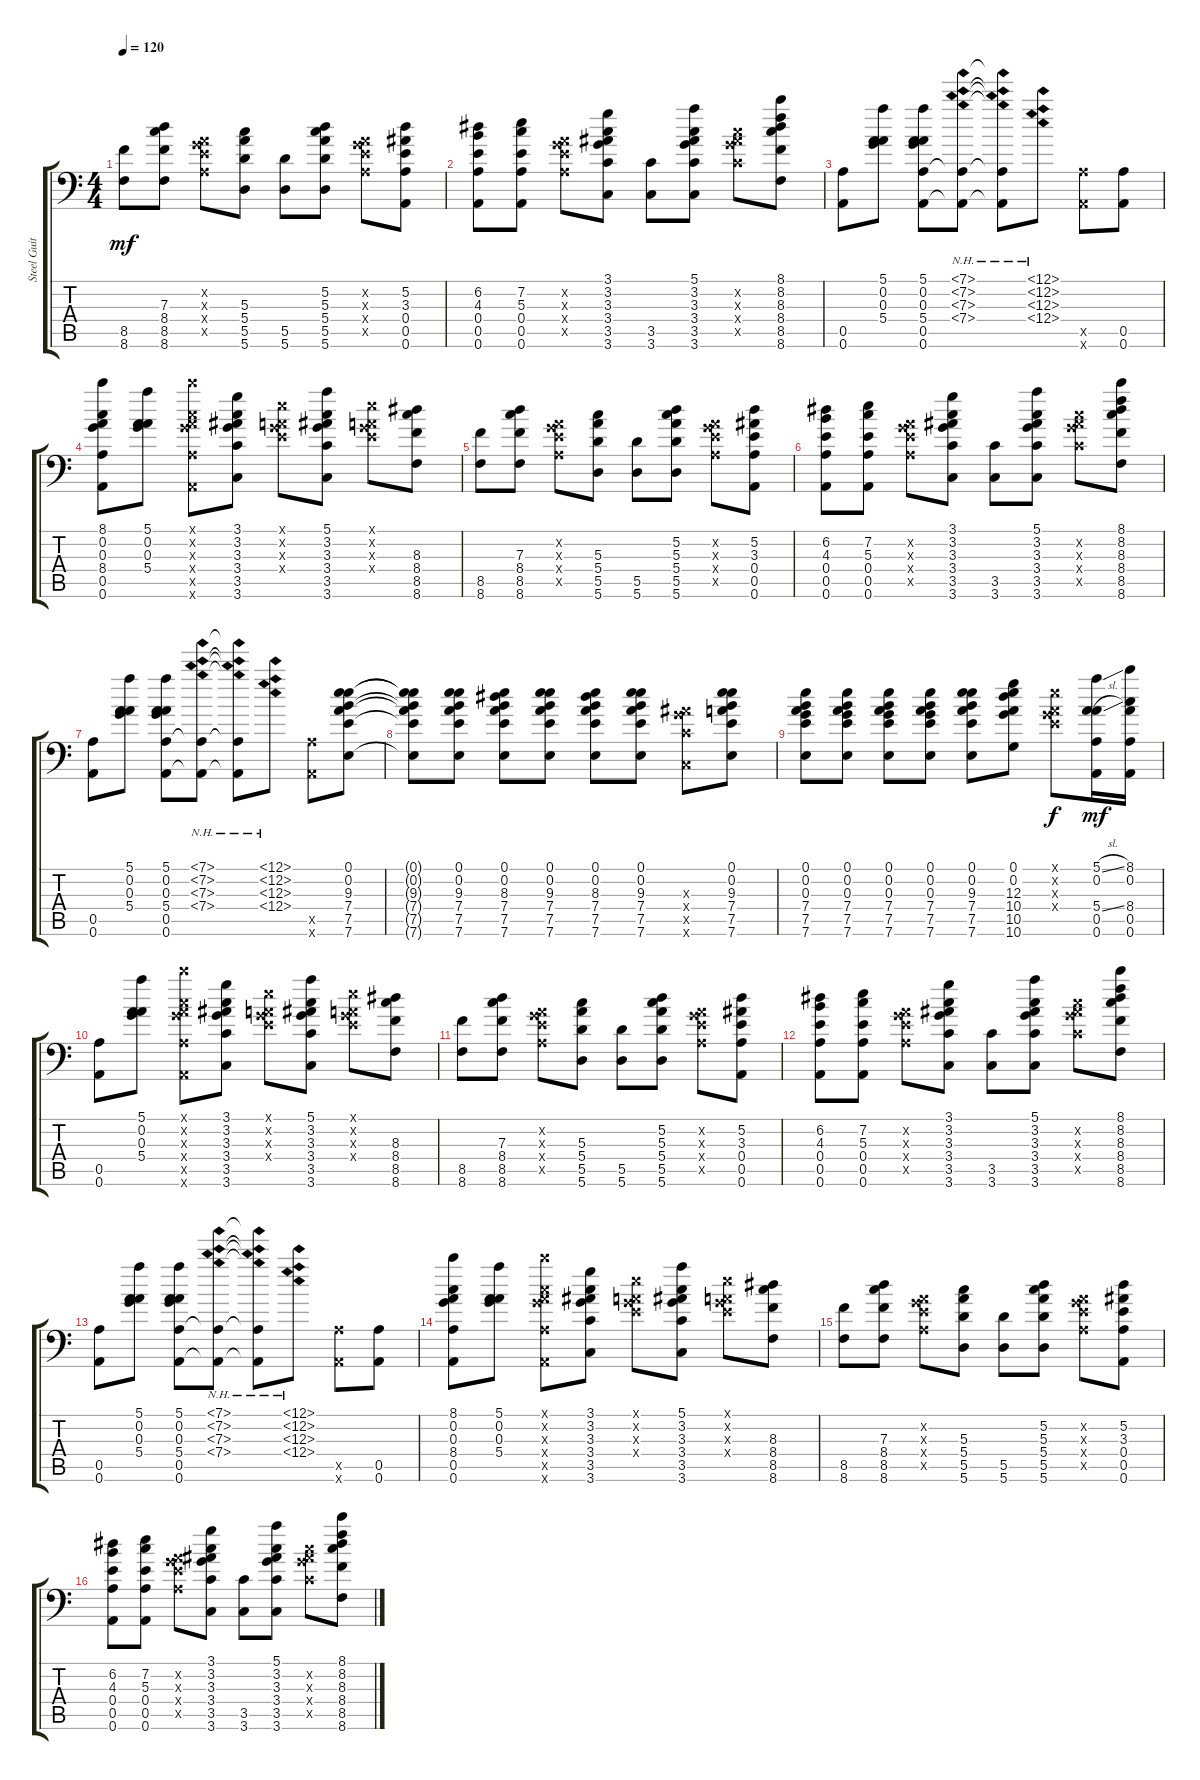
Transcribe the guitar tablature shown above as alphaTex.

\track ("Steel Guitar" "Steel Guit") {instrument acousticguitarsteel}
\staff {score tabs}
\tuning (E4 A3 G3 E3 A2 A1) {hide}
\ts (4 4)
\tempo 120
\clef f4
\ks c
(8.5 8.6).8{dy mf} (7.3 8.4 8.5 8.6).8 (0.2{x} 0.3{x} 0.4{x} 0.5{x}).8 (5.3 5.4 5.5 5.6).8 (5.5 5.6).8 (5.2 5.3 5.4 5.5 5.6).8 (0.2{x} 0.3{x} 0.4{x} 0.5{x}).8 (5.2 3.3 0.4 0.5 0.6).8 |
(6.2 4.3 0.4 0.5 0.6).8 (7.2 5.3 0.4 0.5 0.6).8 (0.2{x} 0.3{x} 0.4{x} 0.5{x}).8 (3.1 3.2 3.3 3.4 3.5 3.6).8 (3.5 3.6).8 (5.1 3.2 3.3 3.4 3.5 3.6).8 (3.2{x} 3.3{x} 3.4{x} 3.5{x}).8 (8.1 8.2 8.3 8.4 8.5 8.6).8 |
(0.5 0.6).8 (5.1 0.2 0.3 5.4).8 (5.1 0.2 0.3 5.4 0.5 0.6).8 (7.1{nh} 7.2{nh} 7.3{nh} 7.4{nh} 0.5{t} 0.6{t}).8 (7.1{nh t} 7.2{nh t} 7.3{nh t} 7.4{nh t} 0.5{t} 0.6{t}).8 (12.1{nh} 12.2{nh} 12.3{nh} 12.4{nh}).8 (0.5{x} 0.6{x}).8 (0.5 0.6).8 |
(8.1 0.2 0.3 8.4 0.5 0.6).8 (5.1 0.2 0.3 5.4).8 (8.1{x} 0.2{x} 0.3{x} 8.4{x} 0.5{x} 0.6{x}).8 (3.1 3.2 3.3 3.4 3.5 3.6).8 (0.1{x} 0.2{x} 0.3{x} 0.4{x}).8 (5.1 3.2 3.3 3.4 3.5 3.6).8 (0.1{x} 0.2{x} 0.3{x} 0.4{x}).8 (8.3 8.4 8.5 8.6).8 |
(8.5 8.6).8 (7.3 8.4 8.5 8.6).8 (0.2{x} 0.3{x} 0.4{x} 0.5{x}).8 (5.3 5.4 5.5 5.6).8 (5.5 5.6).8 (5.2 5.3 5.4 5.5 5.6).8 (0.2{x} 0.3{x} 0.4{x} 0.5{x}).8 (5.2 3.3 0.4 0.5 0.6).8 |
(6.2 4.3 0.4 0.5 0.6).8 (7.2 5.3 0.4 0.5 0.6).8 (0.2{x} 0.3{x} 0.4{x} 0.5{x}).8 (3.1 3.2 3.3 3.4 3.5 3.6).8 (3.5 3.6).8 (5.1 3.2 3.3 3.4 3.5 3.6).8 (3.2{x} 3.3{x} 3.4{x} 3.5{x}).8 (8.1 8.2 8.3 8.4 8.5 8.6).8 |
(0.5 0.6).8 (5.1 0.2 0.3 5.4).8 (5.1 0.2 0.3 5.4 0.5 0.6).8 (7.1{nh} 7.2{nh} 7.3{nh} 7.4{nh} 0.5{t} 0.6{t}).8 (7.1{nh t} 7.2{nh t} 7.3{nh t} 7.4{nh t} 0.5{t} 0.6{t}).8 (12.1{nh} 12.2{nh} 12.3{nh} 12.4{nh}).8 (0.5{x} 0.6{x}).8 (0.1 0.2 9.3 7.4 7.5 7.6).8 |
(0.1{t} 0.2{t} 9.3{t} 7.4{t} 7.5{t} 7.6{t}).8 (0.1 0.2 9.3 7.4 7.5 7.6).8 (0.1 0.2 8.3 7.4 7.5 7.6).8 (0.1 0.2 9.3 7.4 7.5 7.6).8 (0.1 0.2 8.3 7.4 7.5 7.6).8 (0.1 0.2 9.3 7.4 7.5 7.6).8 (3.3{x} 3.4{x} 3.5{x} 3.6{x}).8 (0.1 0.2 9.3 7.4 7.5 7.6).8 |
(0.1 0.2 0.3 7.4 7.5 7.6).8 (0.1 0.2 0.3 7.4 7.5 7.6).8 (0.1 0.2 0.3 7.4 7.5 7.6).8 (0.1 0.2 0.3 7.4 7.5 7.6).8 (0.1 0.2 9.3 7.4 7.5 7.6).8 (0.1 0.2 12.3 10.4 10.5 10.6).8 (0.1{x} 0.2{x} 0.3{x} 0.4{x}).8{dy f} (5.1{sl} 0.2 5.4{sl} 0.5 0.6).16{dy mf} (8.1 0.2 8.4 0.5 0.6).16 |
(0.5 0.6).8 (5.1 0.2 0.3 5.4).8 (8.1{x} 0.2{x} 0.3{x} 8.4{x} 0.5{x} 0.6{x}).8 (3.1 3.2 3.3 3.4 3.5 3.6).8 (0.1{x} 0.2{x} 0.3{x} 0.4{x}).8 (5.1 3.2 3.3 3.4 3.5 3.6).8 (0.1{x} 0.2{x} 0.3{x} 0.4{x}).8 (8.3 8.4 8.5 8.6).8 |
(8.5 8.6).8 (7.3 8.4 8.5 8.6).8 (0.2{x} 0.3{x} 0.4{x} 0.5{x}).8 (5.3 5.4 5.5 5.6).8 (5.5 5.6).8 (5.2 5.3 5.4 5.5 5.6).8 (0.2{x} 0.3{x} 0.4{x} 0.5{x}).8 (5.2 3.3 0.4 0.5 0.6).8 |
(6.2 4.3 0.4 0.5 0.6).8 (7.2 5.3 0.4 0.5 0.6).8 (0.2{x} 0.3{x} 0.4{x} 0.5{x}).8 (3.1 3.2 3.3 3.4 3.5 3.6).8 (3.5 3.6).8 (5.1 3.2 3.3 3.4 3.5 3.6).8 (3.2{x} 3.3{x} 3.4{x} 3.5{x}).8 (8.1 8.2 8.3 8.4 8.5 8.6).8 |
(0.5 0.6).8 (5.1 0.2 0.3 5.4).8 (5.1 0.2 0.3 5.4 0.5 0.6).8 (7.1{nh} 7.2{nh} 7.3{nh} 7.4{nh} 0.5{t} 0.6{t}).8 (7.1{nh t} 7.2{nh t} 7.3{nh t} 7.4{nh t} 0.5{t} 0.6{t}).8 (12.1{nh} 12.2{nh} 12.3{nh} 12.4{nh}).8 (0.5{x} 0.6{x}).8 (0.5 0.6).8 |
(8.1 0.2 0.3 8.4 0.5 0.6).8 (5.1 0.2 0.3 5.4).8 (8.1{x} 0.2{x} 0.3{x} 8.4{x} 0.5{x} 0.6{x}).8 (3.1 3.2 3.3 3.4 3.5 3.6).8 (0.1{x} 0.2{x} 0.3{x} 0.4{x}).8 (5.1 3.2 3.3 3.4 3.5 3.6).8 (0.1{x} 0.2{x} 0.3{x} 0.4{x}).8 (8.3 8.4 8.5 8.6).8 |
(8.5 8.6).8 (7.3 8.4 8.5 8.6).8 (0.2{x} 0.3{x} 0.4{x} 0.5{x}).8 (5.3 5.4 5.5 5.6).8 (5.5 5.6).8 (5.2 5.3 5.4 5.5 5.6).8 (0.2{x} 0.3{x} 0.4{x} 0.5{x}).8 (5.2 3.3 0.4 0.5 0.6).8 |
(6.2 4.3 0.4 0.5 0.6).8 (7.2 5.3 0.4 0.5 0.6).8 (0.2{x} 0.3{x} 0.4{x} 0.5{x}).8 (3.1 3.2 3.3 3.4 3.5 3.6).8 (3.5 3.6).8 (5.1 3.2 3.3 3.4 3.5 3.6).8 (3.2{x} 3.3{x} 3.4{x} 3.5{x}).8 (8.1 8.2 8.3 8.4 8.5 8.6).8
